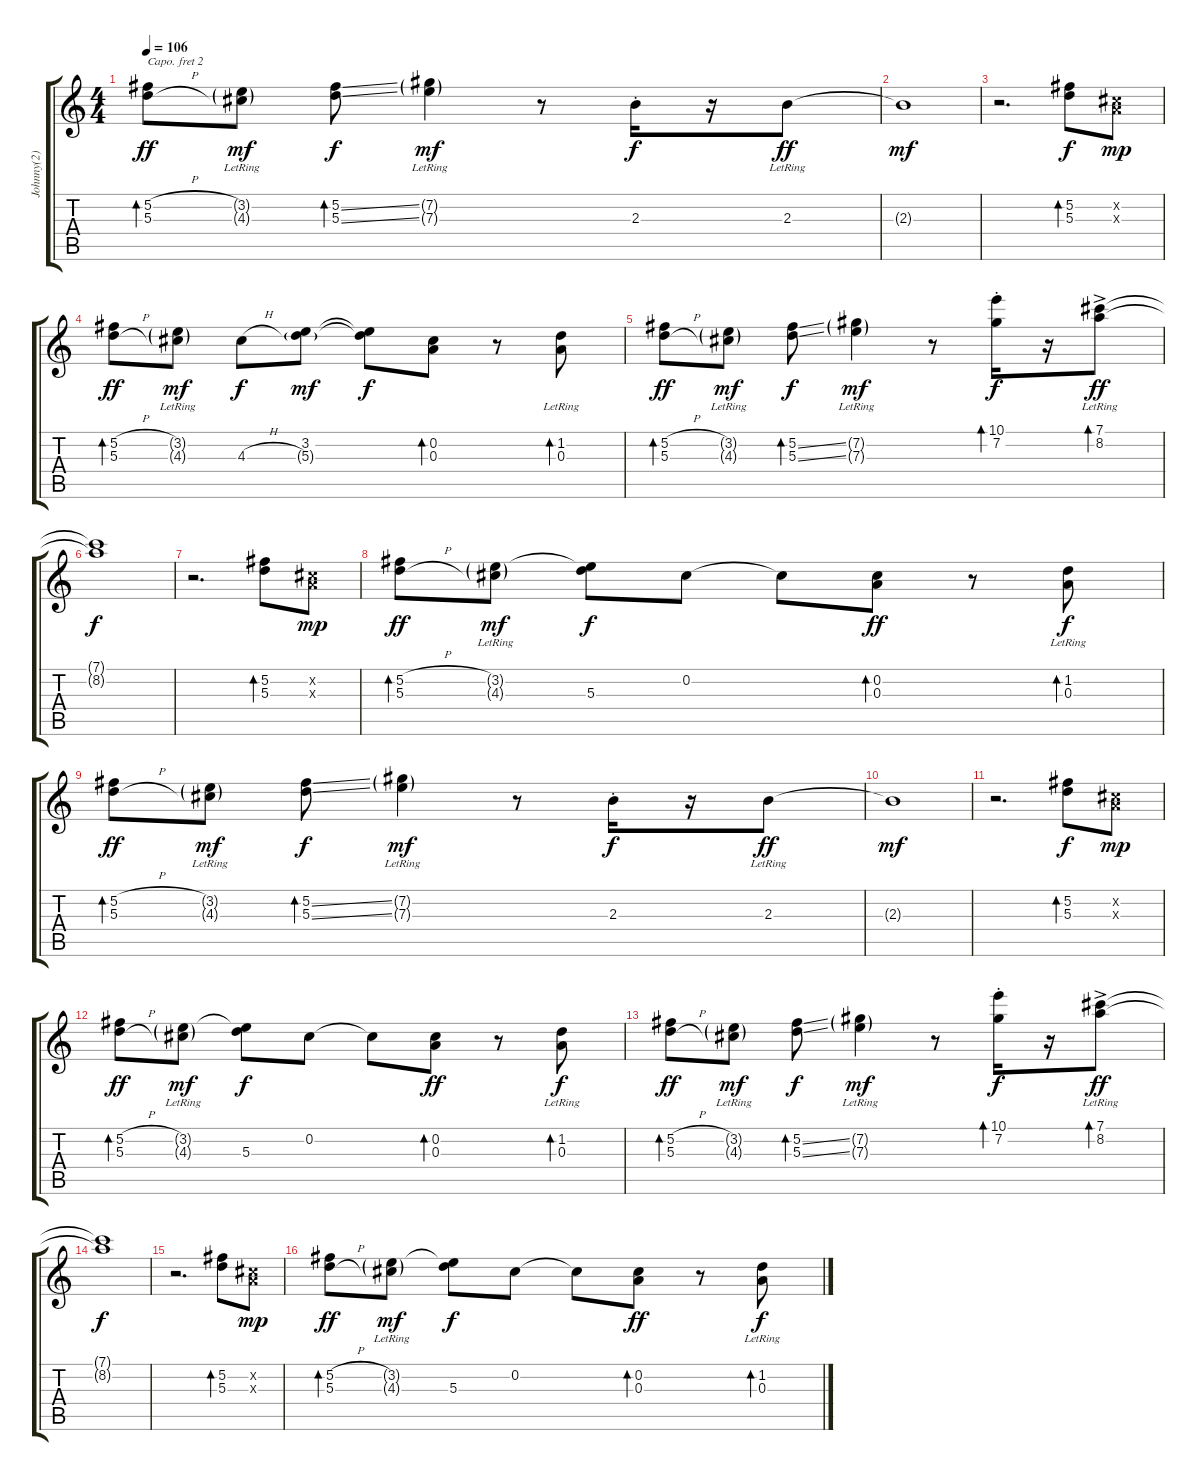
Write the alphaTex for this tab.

\track ("Johnny(2)" "Johnny(2)") {instrument electricguitarclean}
\staff {score tabs}
\capo 2
\tuning (E4 B3 G3 D3 A2 E2) {hide}
\ts (4 4)
\tempo 106
\clef g2
\ks c
(5.2{h} 5.3{h}).8{bd 30 dy ff} (3.2{g lr} 4.3{g lr}).8{dy mf} (5.2{ss} 5.3{ss}).8{bd 30 dy f} (7.2{g lr} 7.3{g lr}).4{dy mf} r.8 2.3{st}.16{dy f} r.16 2.3{lr}.8{dy ff} |
2.3{t}.1{dy mf} |
r.2{d} (5.2 5.3).8{bd 30 dy f balance 8} (0.2{x} 0.3{x}).8{dy mp} |
(5.2{h} 5.3{h}).8{bd 30 dy ff} (3.2{g lr} 4.3{g lr}).8{dy mf} 4.3{h}.8{dy f} (3.2 5.3{g}).8{dy mf} (3.2{t} 5.3{t}).8{dy f} (0.2 0.3).8{bd 60} r.8 (1.2 0.3{lr}).8{bd 30} |
(5.2{h} 5.3{h}).8{bd 30 dy ff} (3.2{g lr} 4.3{g lr}).8{dy mf} (5.2{ss} 5.3{ss}).8{bd 30 dy f} (7.2{g lr} 7.3{g lr}).4{dy mf} r.8 (10.1{st} 7.2{st}).16{bd 30 dy f} r.16 (7.1{ac lr} 8.2{lr}).8{bd 60 dy ff} |
(7.1{t} 8.2{t}).1{dy f} |
r.2{d} (5.2 5.3).8{bd 30 balance 8} (0.2{x} 0.3{x}).8{dy mp} |
(5.2{h} 5.3{h}).8{bd 30 dy ff} (3.2{g lr} 4.3{g lr}).8{dy mf} (3.2{t} 5.3).8{dy f} 0.2.8 0.2{t}.8 (0.2 0.3).8{bd 60 dy ff} r.8 (1.2 0.3{lr}).8{bd 30 dy f} |
(5.2{h} 5.3{h}).8{bd 30 dy ff} (3.2{g lr} 4.3{g lr}).8{dy mf} (5.2{ss} 5.3{ss}).8{bd 30 dy f} (7.2{g lr} 7.3{g lr}).4{dy mf} r.8 2.3{st}.16{dy f} r.16 2.3{lr}.8{dy ff} |
2.3{t}.1{dy mf} |
r.2{d} (5.2 5.3).8{bd 30 dy f balance 8} (0.2{x} 0.3{x}).8{dy mp} |
(5.2{h} 5.3{h}).8{bd 30 dy ff} (3.2{g lr} 4.3{g lr}).8{dy mf} (3.2{t} 5.3).8{dy f} 0.2.8 0.2{t}.8 (0.2 0.3).8{bd 60 dy ff} r.8 (1.2 0.3{lr}).8{bd 30 dy f} |
(5.2{h} 5.3{h}).8{bd 30 dy ff} (3.2{g lr} 4.3{g lr}).8{dy mf} (5.2{ss} 5.3{ss}).8{bd 30 dy f} (7.2{g lr} 7.3{g lr}).4{dy mf} r.8 (10.1{st} 7.2{st}).16{bd 30 dy f} r.16 (7.1{ac lr} 8.2{lr}).8{bd 60 dy ff} |
(7.1{t} 8.2{t}).1{dy f} |
r.2{d volume 13} (5.2 5.3).8{bd 30 volume 13 balance 8} (0.2{x} 0.3{x}).8{dy mp} |
(5.2{h} 5.3{h}).8{bd 30 dy ff volume 12} (3.2{g lr} 4.3{g lr}).8{dy mf} (3.2{t} 5.3).8{dy f} 0.2.8{volume 11} 0.2{t}.8 (0.2 0.3).8{bd 60 dy ff} r.8 (1.2 0.3{lr}).8{bd 30 dy f}
